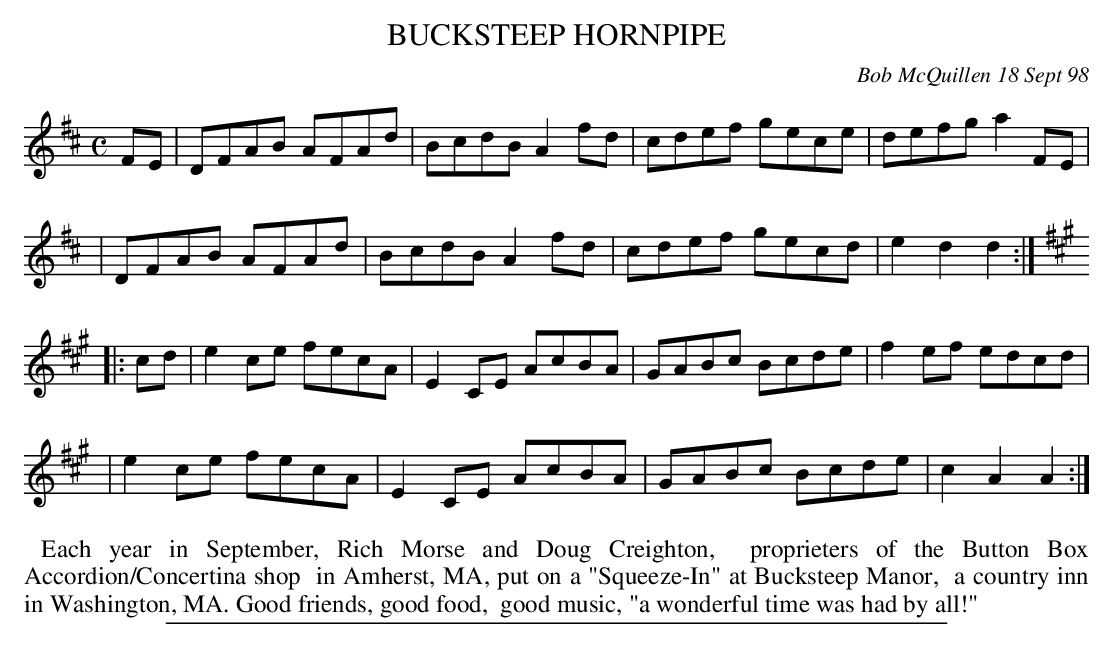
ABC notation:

X:1
T: BUCKSTEEP HORNPIPE
C: Bob McQuillen 18 Sept 98
M: C
L: 1/8
K: D	% and A
FE \
| DFAB AFAd | BcdB A2fd | cdef gece | defg a2FE |
| DFAB AFAd | BcdB A2fd | cdef gecd | e2d2 d2 :|[K:A]
|: cd \
| e2ce fecA | E2CE AcBA | GABc Bcde | f2ef edcd |
| e2ce fecA | E2CE AcBA | GABc Bcde | c2A2 A2 :|
